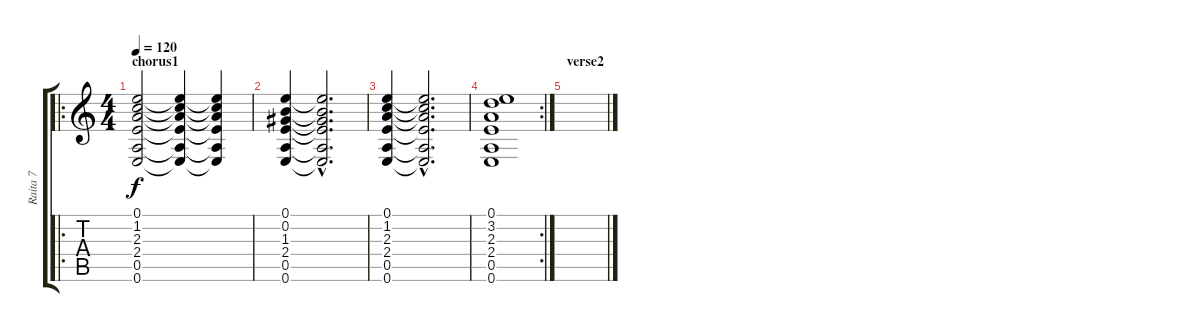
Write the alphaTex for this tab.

\track ("Raita 7" "Raita 7") {instrument distortionguitar}
\staff {score tabs}
\tuning (E4 B3 G3 D3 A2 E2) {hide}
\ro
\ts (4 4)
\section ("" "chorus1")
\tempo 120
\clef g2
\ks c
(0.1 1.2 2.3 2.4 0.5 0.6).2{dy f} (0.1{t} 1.2{t} 2.3{t} 2.4{t} 0.5{t} 0.6{t}).4 (0.1{t} 1.2{t} 2.3{t} 2.4{t} 0.5{t} 0.6{t}).4 |
(0.1 0.2 1.3 2.4 0.5 0.6).4 (0.1{hac t} 0.2{hac t} 1.3{hac t} 2.4{hac t} 0.5{hac t} 0.6{hac t}).2{d} |
(0.1 1.2 2.3 2.4 0.5 0.6).4 (0.1{hac t} 1.2{hac t} 2.3{hac t} 2.4{hac t} 0.5{hac t} 0.6{hac t}).2{d} |
\rc 2
(0.1 3.2 2.3 2.4 0.5 0.6).1 |
\section ("" "verse2")
